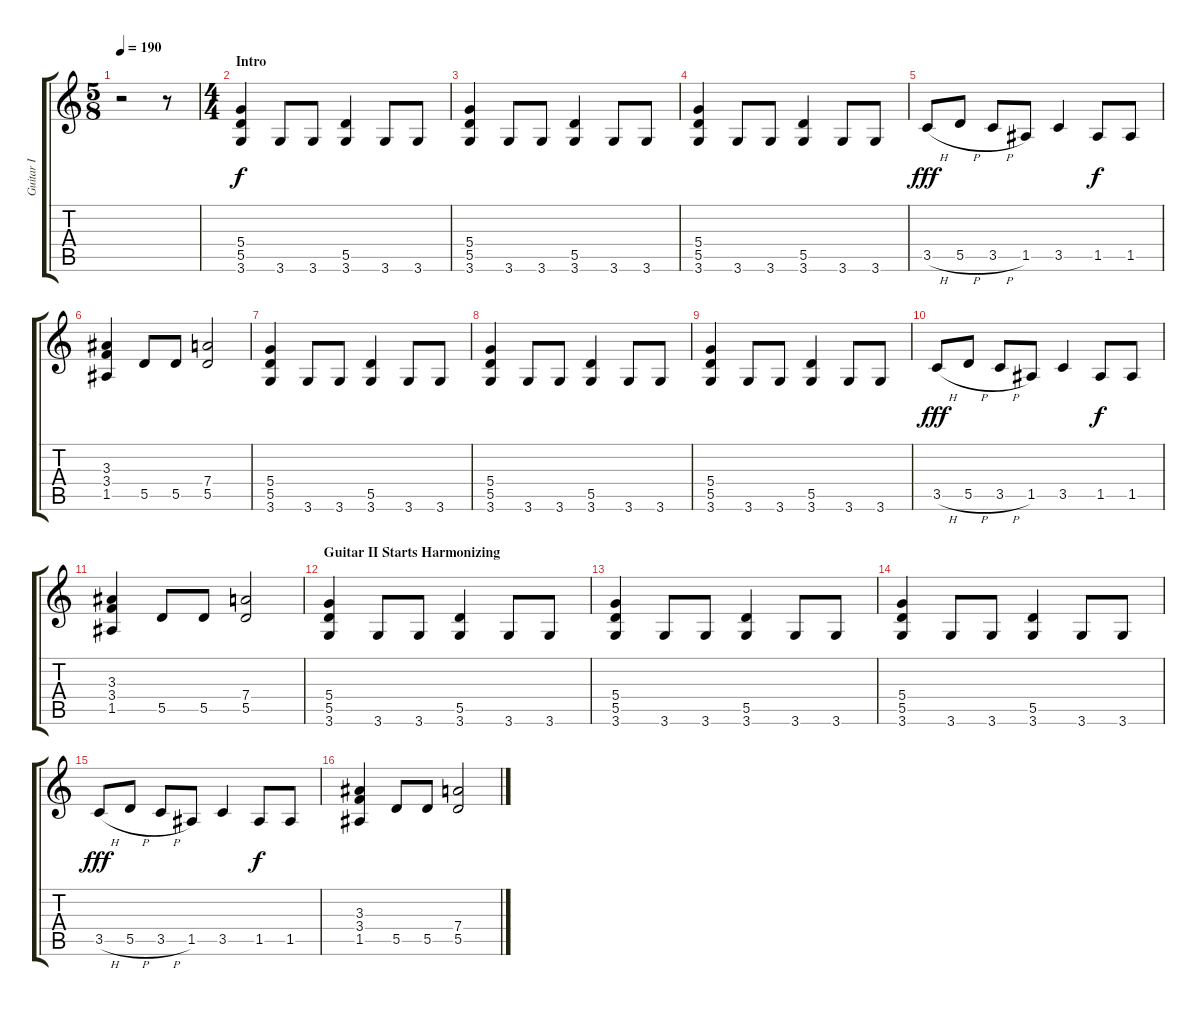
\track ("Guitar I" "Guitar I") {instrument overdrivenguitar}
\staff {score tabs}
\tuning (E4 B3 G3 D3 A2 E2) {hide}
\ts (5 8)
\tempo 190
\clef g2
\ks c
r.2{dy f instrument overdrivenguitar} r.8 |
\ts (4 4)
\section ("" "Intro")
(5.4 5.5 3.6).4 3.6.8 3.6.8 (5.5 3.6).4 3.6.8 3.6.8 |
(5.4 5.5 3.6).4 3.6.8 3.6.8 (5.5 3.6).4 3.6.8 3.6.8 |
(5.4 5.5 3.6).4 3.6.8 3.6.8 (5.5 3.6).4 3.6.8 3.6.8 |
3.5{h}.8{dy fff} 5.5{h}.8 3.5{h}.8 1.5.8 3.5.4 1.5.8{dy f} 1.5.8 |
(3.3 3.4 1.5).4 5.5.8 5.5.8 (7.4 5.5).2 |
(5.4 5.5 3.6).4 3.6.8 3.6.8 (5.5 3.6).4 3.6.8 3.6.8 |
(5.4 5.5 3.6).4 3.6.8 3.6.8 (5.5 3.6).4 3.6.8 3.6.8 |
(5.4 5.5 3.6).4 3.6.8 3.6.8 (5.5 3.6).4 3.6.8 3.6.8 |
3.5{h}.8{dy fff} 5.5{h}.8 3.5{h}.8 1.5.8 3.5.4 1.5.8{dy f} 1.5.8 |
(3.3 3.4 1.5).4 5.5.8 5.5.8 (7.4 5.5).2 |
\section ("" "Guitar II Starts Harmonizing")
(5.4 5.5 3.6).4 3.6.8 3.6.8 (5.5 3.6).4 3.6.8 3.6.8 |
(5.4 5.5 3.6).4 3.6.8 3.6.8 (5.5 3.6).4 3.6.8 3.6.8 |
(5.4 5.5 3.6).4 3.6.8 3.6.8 (5.5 3.6).4 3.6.8 3.6.8 |
3.5{h}.8{dy fff} 5.5{h}.8 3.5{h}.8 1.5.8 3.5.4 1.5.8{dy f} 1.5.8 |
(3.3 3.4 1.5).4 5.5.8 5.5.8 (7.4 5.5).2
